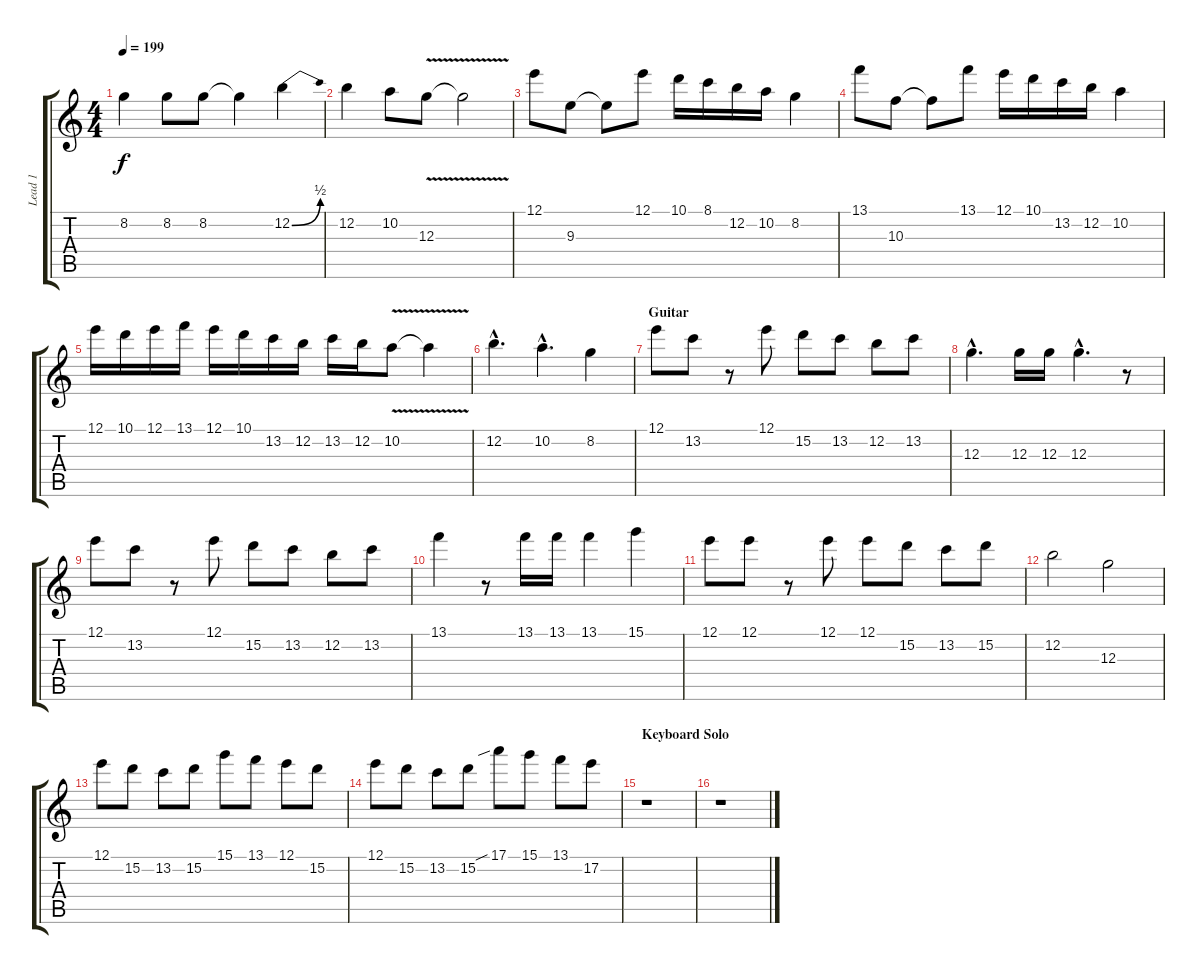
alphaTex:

\track ("Lead 1" "Lead 1") {instrument overdrivenguitar}
\staff {score tabs}
\tuning (E4 B3 G3 D3 A2 E2) {hide}
\ts (4 4)
\tempo 199
\clef g2
\ks c
8.2.4{dy f} 8.2.8 8.2.8 8.2{t}.4 12.2{be (bend 0 0 60 2)}.4 |
12.2.4 10.2.8 12.3{v}.8 12.3{t}.2 |
12.1.8 9.3.8 9.3{t}.8 12.1.8 10.1.16 8.1.16 12.2.16 10.2.16 8.2.4 |
13.1.8 10.3.8 10.3{t}.8 13.1.8 12.1.16 10.1.16 13.2.16 12.2.16 10.2.4 |
12.1.16 10.1.16 12.1.16 13.1.16 12.1.16 10.1.16 13.2.16 12.2.16 13.2.16 12.2.16 10.2{v}.8 10.2{t}.4 |
12.2{hac}.4{d} 10.2{hac}.4{d} 8.2.4 |
\section ("" "Guitar")
12.1.8 13.2.8 r.8 12.1.8 15.2.8 13.2.8 12.2.8 13.2.8 |
12.3{hac}.4{d} 12.3.16 12.3.16 12.3{hac}.4{d} r.8 |
12.1.8 13.2.8 r.8 12.1.8 15.2.8 13.2.8 12.2.8 13.2.8 |
13.1.4 r.8 13.1.16 13.1.16 13.1.4 15.1.4 |
12.1.8 12.1.8 r.8 12.1.8 12.1.8 15.2.8 13.2.8 15.2.8 |
12.2.2 12.3.2 |
12.1.8 15.2.8 13.2.8 15.2.8 15.1.8 13.1.8 12.1.8 15.2.8 |
12.1.8 15.2.8 13.2.8 15.2.8 17.1{sib}.8 15.1.8 13.1.8 17.2.8 |
\section ("" "Keyboard Solo")
r.1 |
r.1
